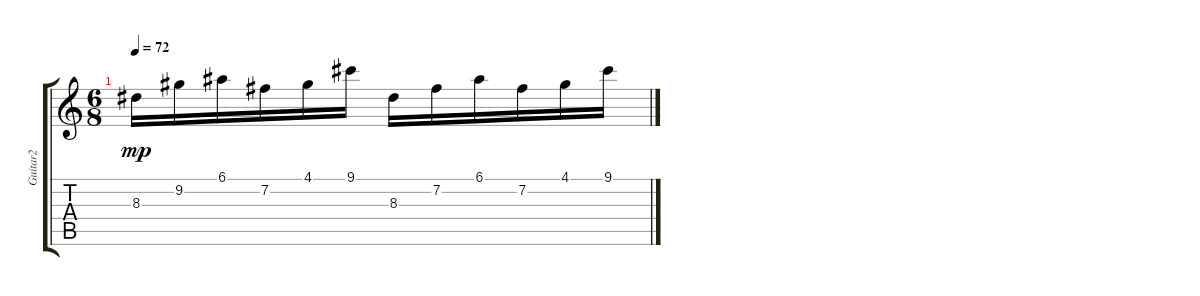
\track ("Guitar2" "Guitar2") {instrument acousticguitarnylon}
\staff {score tabs}
\tuning (E4 B3 G3 D3 A2 E2) {hide}
\ts (6 8)
\tempo 72
\clef g2
\ks c
8.3.16{dy mp} 9.2.16 6.1.16 7.2.16 4.1.16 9.1.16 8.3.16 7.2.16 6.1.16 7.2.16 4.1.16 9.1.16
